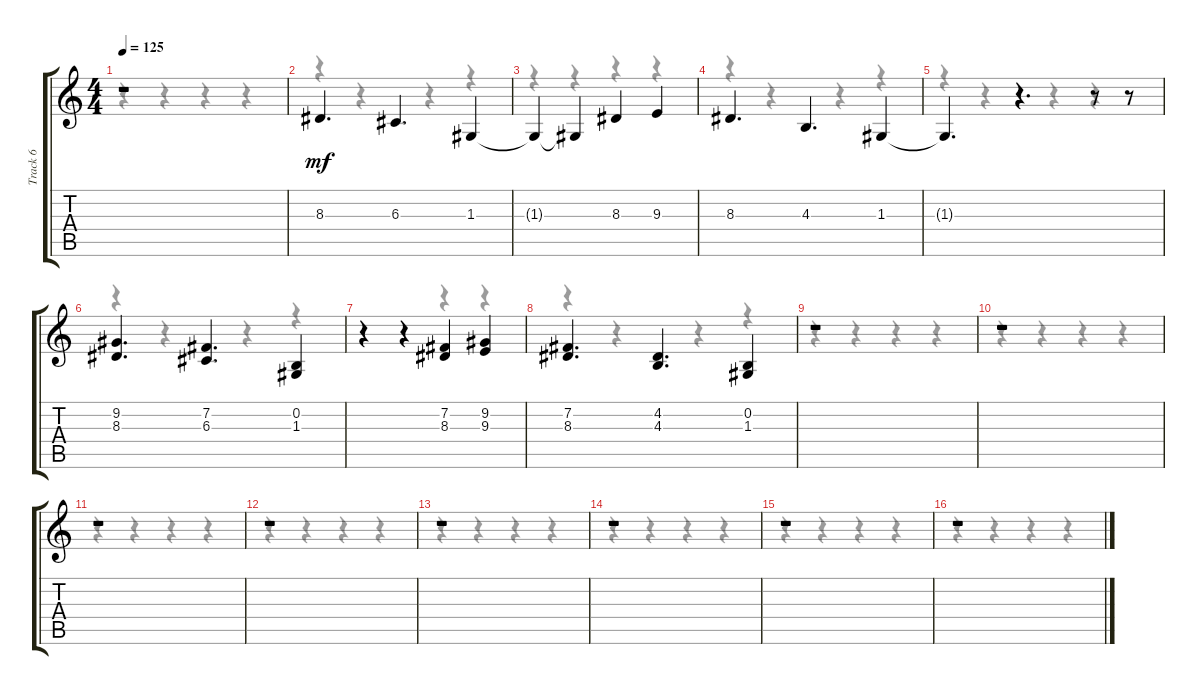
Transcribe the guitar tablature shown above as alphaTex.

\track ("Track 6" "Track 6") {instrument choiraahs}
\staff {score tabs}
\tuning (E4 B3 G3 D3 A2 E2) {hide}
\voice
\ts (4 4)
\tempo 125
\clef g2
\ks c
r.1{dy mf} |
8.3.4{d} 6.3.4{d} 1.3.4 |
1.3{t}.4 1.3{t}.4 8.3.4 9.3.4 |
8.3.4{d} 4.3.4{d} 1.3.4 |
1.3{t}.4{d} r.4{d} r.8 r.8 |
(9.2 8.3).4{d} (7.2 6.3).4{d} (0.2 1.3).4 |
r.4 r.4 (7.2 8.3).4 (9.2 9.3).4 |
(7.2 8.3).4{d} (4.2 4.3).4{d} (0.2 1.3).4 |
r.1 |
r.1 |
r.1 |
r.1 |
r.1 |
r.1 |
r.1 |
r.1
\voice
\clef g2
\ottava regular
\simile none
\ks c
r.4{dy f} r.4 r.4 r.4 |
r.4 r.4 r.4 r.4 |
r.4 r.4 r.4 r.4 |
r.4 r.4 r.4 r.4 |
r.4 r.4 r.4 r.4 |
r.4 r.4 r.4 r.4 |
r.4 r.4 r.4 r.4 |
r.4 r.4 r.4 r.4 |
r.4 r.4 r.4 r.4 |
r.4 r.4 r.4 r.4 |
r.4 r.4 r.4 r.4 |
r.4 r.4 r.4 r.4 |
r.4 r.4 r.4 r.4 |
r.4 r.4 r.4 r.4 |
r.4 r.4 r.4 r.4 |
r.4 r.4 r.4 r.4
